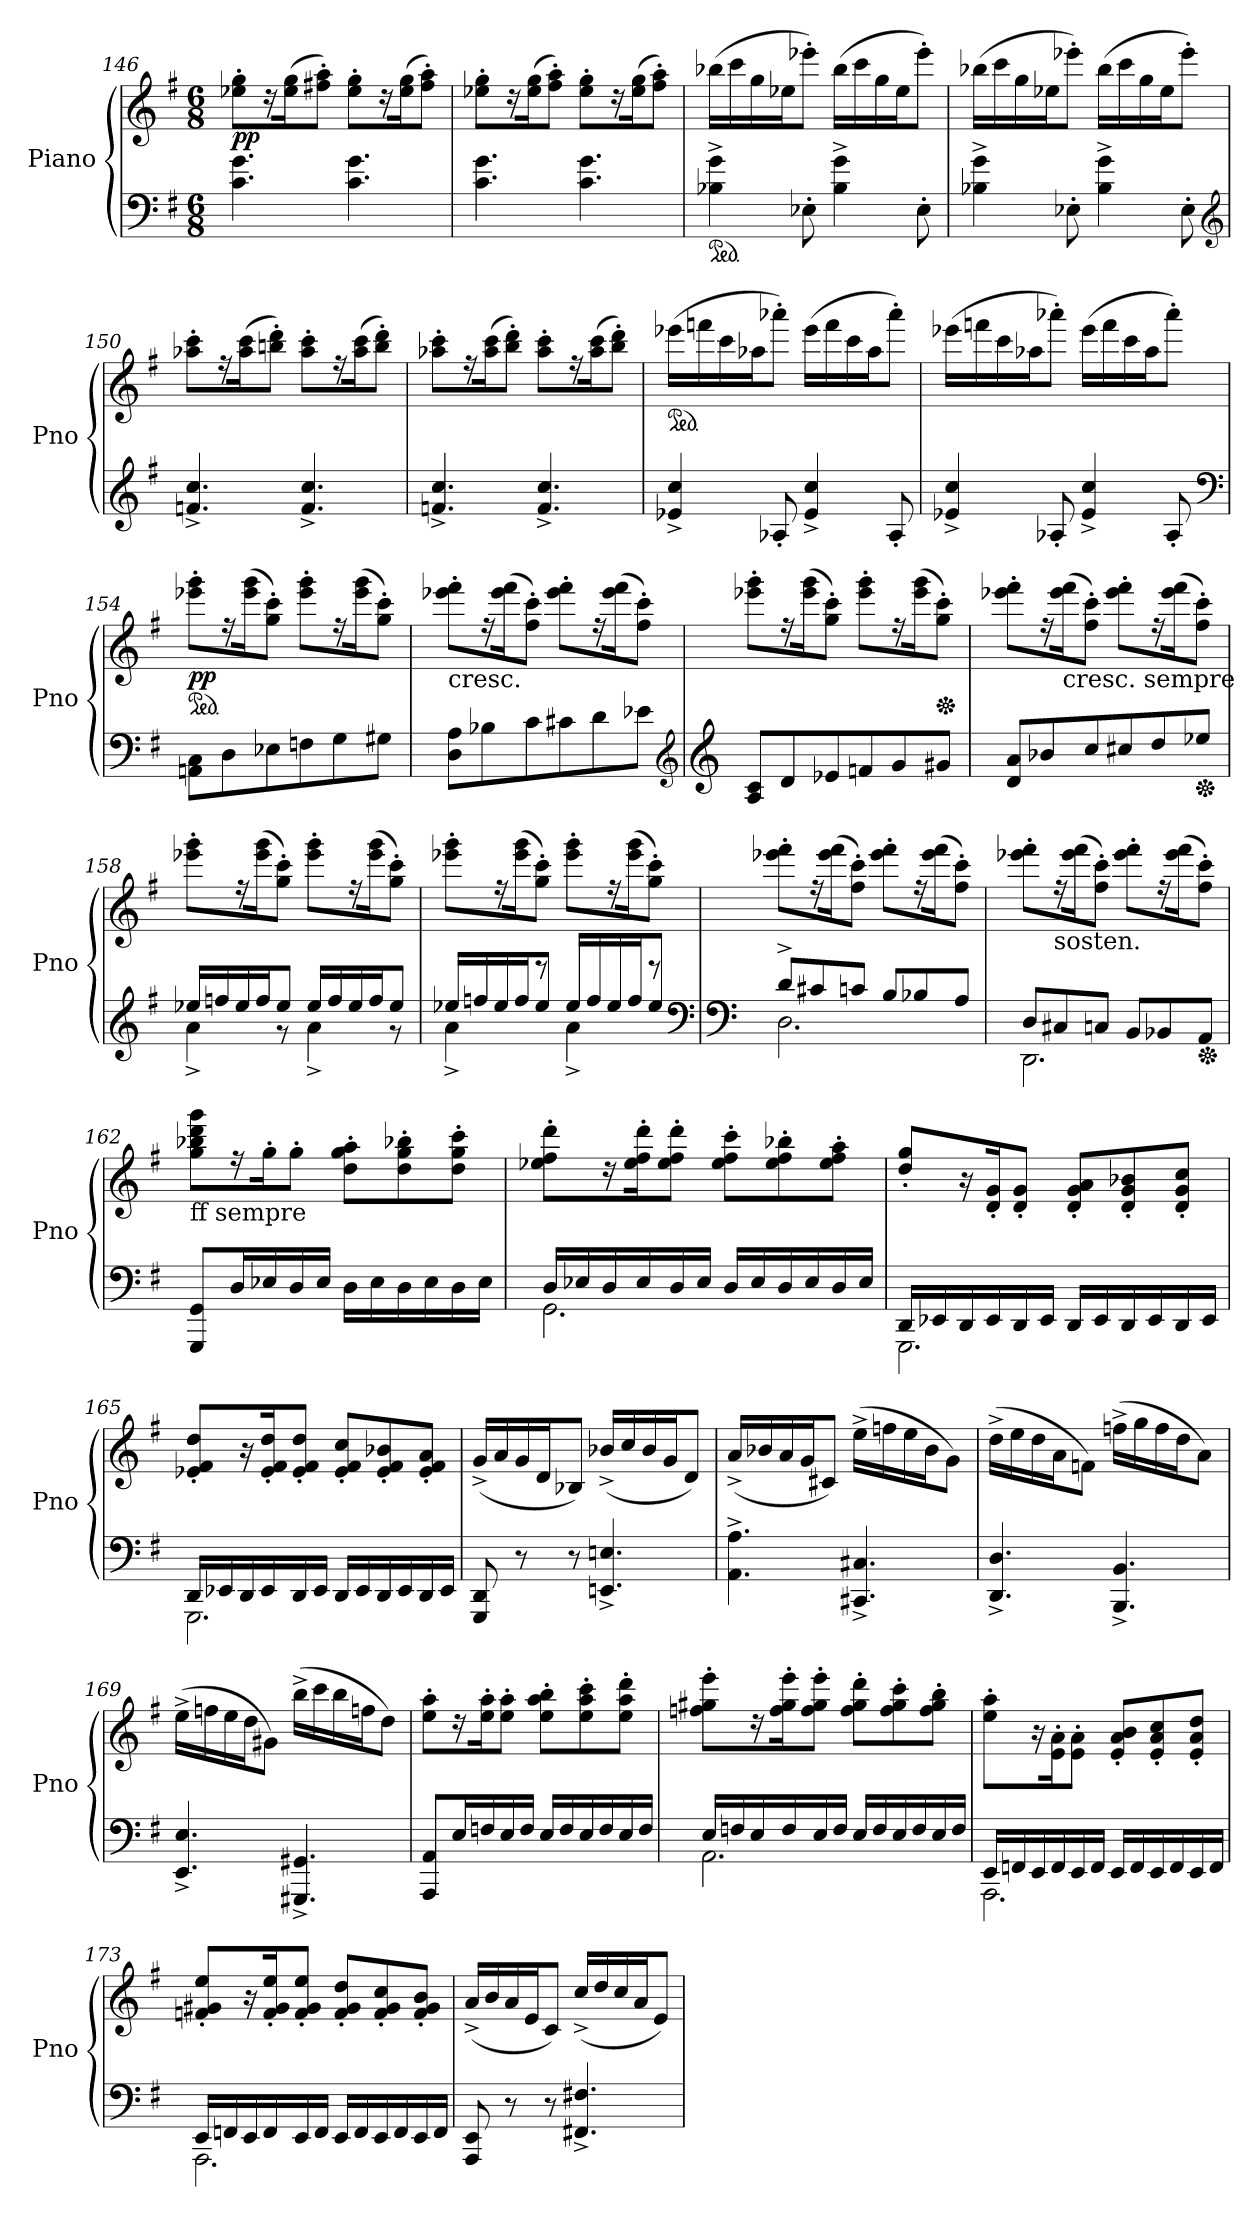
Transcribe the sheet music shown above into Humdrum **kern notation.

**kern	**kern	**dynam
*part1	*part1	*part1
*staff2	*staff1	*staff1/2
*I"Piano	*	*
*I'Pno	*	*
*clefF4	*clefG2	*
*k[f#]	*k[f#]	*
*G:	*G:	*
*M6/8	*M6/8	*
=146	=146	=146
!	!	!LO:DY:b
4.c\ 4.g\	8ee-X\' 8gg\'L	pp
.	16rdd	.
.	(16ee-\ 16gg\K	.
.	8ff#X\' 8aa\'J)	.
4.c\ 4.g\	8ee-\' 8gg\'L	.
.	16rdd	.
.	(16ee-\ 16gg\K	.
.	8ff#\' 8aa\'J)	.
!!LO:PB:g=z
=147	=147	=147
4.c\ 4.g\	8ee-X\' 8gg\'L	.
.	16rdd	.
.	(16ee-\ 16gg\K	.
.	8ff#\' 8aa\'J)	.
4.c\ 4.g\	8ee-\' 8gg\'L	.
.	16rdd	.
.	(16ee-\ 16gg\K	.
.	8ff#\' 8aa\'J)	.
=148	=148	=148
*ped	*	*
4B-X\^ 4g\^	(16bb-X\LL	.
.	16ccc\	.
.	16gg\	.
.	16ee-X\J	.
8E-X'\	8eee-X'\J)	.
4B-\^ 4g\^	(16bb-\LL	.
.	16ccc\	.
.	16gg\	.
.	16ee-\J	.
8E-'\	8eee-'\J)	.
=149	=149	=149
4B-X\^ 4g\^	(16bb-X\LL	.
.	16ccc\	.
.	16gg\	.
.	16ee-X\J	.
8E-X'\	8eee-X'\J)	.
4B-\^ 4g\^	(16bb-\LL	.
.	16ccc\	.
.	16gg\	.
.	16ee-\J	.
8E-'\	8eee-'\J)	.
*clefG2	*	*
=150	=150	=150
4.fn/^ 4.cc/^	8aa-X\' 8ccc\'L	.
.	16rff	.
.	(16aa-\ 16ccc\K	.
.	8bbn\' 8ddd\'J)	.
4.f/^ 4.cc/^	8aa-\' 8ccc\'L	.
.	16rff	.
.	(16aa-\ 16ccc\K	.
.	8bb\' 8ddd\'J)	.
=151	=151	=151
4.fn/^ 4.cc/^	8aa-X\' 8ccc\'L	.
.	16rff	.
.	(16aa-\ 16ccc\K	.
.	8bb\' 8ddd\'J)	.
4.f/^ 4.cc/^	8aa-\' 8ccc\'L	.
.	16rff	.
.	(16aa-\ 16ccc\K	.
.	8bb\' 8ddd\'J)	.
!!LO:LB:g=z
=152	=152	=152
*	*ped	*
4e-X/^ 4cc/^	(16eee-X\LL	.
.	16fffn\	.
.	16ccc\	.
.	16aa-X\J	.
8A-X'/	8aaa-X'\J)	.
4e-/^ 4cc/^	(16eee-\LL	.
.	16fff\	.
.	16ccc\	.
.	16aa-\J	.
8A-'/	8aaa-'\J)	.
=153	=153	=153
4e-X/^ 4cc/^	(16eee-X\LL	.
.	16fffn\	.
.	16ccc\	.
.	16aa-X\J	.
8A-X'/	8aaa-X'\J)	.
4e-/^ 4cc/^	(16eee-\LL	.
.	16fff\	.
.	16ccc\	.
.	16aa-\J	.
8A-'/	8aaa-'\J)	.
*clefF4	*	*
=154	=154	=154
*	*ped	*
!	!	!LO:DY:b
8AAn\ 8C\L	8eee-X\' 8ggg\'L	pp
8D\	16rff	.
.	(16eee-\ 16ggg\K	.
8E-X\	8gg\' 8ccc\'J)	.
8Fn\	8eee-\' 8ggg\'L	.
8G\	16rff	.
.	(16eee-\ 16ggg\K	.
8G#X\J	8gg\' 8ccc\'J)	.
=155	=155	=155
!	!LO:TX:b:t=cresc.	!
8D\ 8A\L	8eee-X\' 8fff#\'L	.
8B-X\	16rff	.
.	(16eee-\ 16fff#\K	.
8c\	8ff#\' 8ccc\'J)	.
8c#X\	8eee-\' 8fff#\'L	.
8d\	16rff	.
.	(16eee-\ 16fff#\K	.
8e-X\J	8ff#\' 8ccc\'J)	.
*clefG2	*	*
!!LO:LB:g=z
=156	=156	=156
*clefG2	*	*
8A/ 8c/L	8eee-X\' 8ggg\'L	.
8d/	16rff	.
.	(16eee-\ 16ggg\K	.
8e-X/	8gg\' 8ccc\'J)	.
8fn/	8eee-\' 8ggg\'L	.
8g/	16rff	.
.	(16eee-\ 16ggg\K	.
*	*Xped	*
8g#X/J	8gg\' 8ccc\'J)	.
=157	=157	=157
8d/ 8a/L	8eee-X\' 8fff#\'L	.
8b-X/	16rff	.
!	!LO:TX:b:t=cresc. sempre	!
.	(16eee-\ 16fff#\K	.
8cc/	8ff#\' 8ccc\'J)	.
8cc#X/	8eee-\' 8fff#\'L	.
8dd/	16rff	.
.	(16eee-\ 16fff#\K	.
*Xped	*	*
8ee-X/J	8ff#\' 8ccc\'J)	.
=158	=158	=158
*^	*	*
16ee-X/LL	4a^\	8eee-X\' 8ggg\'L	.
16ffn/	.	.	.
16ee-/	.	16rff	.
16ff/J	.	(16eee-\ 16ggg\K	.
8ee-/J	8rg	8gg\' 8ccc\'J)	.
16ee-/LL	4a^\	8eee-\' 8ggg\'L	.
16ff/	.	.	.
16ee-/	.	16rff	.
16ff/J	.	(16eee-\ 16ggg\K	.
8ee-/J	8rg	8gg\' 8ccc\'J)	.
=159	=159	=159	=159
16ee-X/LL	4a^\	8eee-X\' 8ggg\'L	.
16ffn/	.	.	.
16ee-/	.	16rff	.
16ff/J	.	(16eee-\ 16ggg\K	.
8ee-/J	8reee	8gg\' 8ccc\'J)	.
16ee-/LL	4a^\	8eee-\' 8ggg\'L	.
16ff/	.	.	.
16ee-/	.	16rff	.
16ff/J	.	(16eee-\ 16ggg\K	.
8ee-/J	8reee	8gg\' 8ccc\'J)	.
*clefF4	*	*	*
!!LO:LB:g=z
=160	=160	=160	=160
*clefF4	*	*	*
8d^/L	2.D\	8eee-X\' 8fff#\'L	.
8c#X/	.	16rff	.
.	.	(16eee-\ 16fff#\K	.
8cn/J	.	8ff#\' 8ccc\'J)	.
8B/L	.	8eee-\' 8fff#\'L	.
8B-X/	.	16rff	.
.	.	(16eee-\ 16fff#\K	.
8A/J	.	8ff#\' 8ccc\'J)	.
=161	=161	=161	=161
8D/L	2.DD\	8eee-X\' 8fff#\'L	.
!	!	!LO:TX:b:t=sosten.	!
8C#X/	.	16rff	.
.	.	(16eee-\ 16fff#\K	.
8Cn/J	.	8ff#\' 8ccc\'J)	.
8BB/L	.	8eee-\' 8fff#\'L	.
8BB-X/	.	16rff	.
.	.	(16eee-\ 16fff#\K	.
*Xped	*	*	*
8AA/J	.	8ff#\' 8ccc\'J)	.
*v	*v	*	*
=162	=162	=162
!	!LO:TX:b:t=ff sempre	!
8GGG/ 8GG/L	8gg\ 8bb-X\ 8ddd\ 8ggg\L	.
16D/L	16rff	.
16E-X/	16gg'\K	.
16D/	8gg'\J	.
16E-/JJ	.	.
16D\LL	8dd\' 8gg\' 8aa\'L	.
16E-\	.	.
16D\	8dd\' 8gg\' 8bb-X\'	.
16E-\	.	.
16D\	8dd\' 8gg\' 8ccc\'J	.
16E-\JJ	.	.
!!LO:LB:g=z
=163	=163	=163
*^	*	*
16D/LL	2.GG\	8ee-X\' 8ff#\' 8ddd\'L	.
16E-X/	.	.	.
16D/	.	16rdd	.
16E-/	.	16ee-\' 16ff#\' 16ddd\'K	.
16D/	.	8ee-\' 8ff#\' 8ddd\'J	.
16E-/JJ	.	.	.
16D/LL	.	8ee-\' 8ff#\' 8ccc\'L	.
16E-/	.	.	.
16D/	.	8ee-\' 8ff#\' 8bb-X\'	.
16E-/	.	.	.
16D/	.	8ee-\' 8ff#\' 8aa\'J	.
16E-/JJ	.	.	.
=164	=164	=164	=164
16DD/LL	2.GGG\	8dd/' 8gg/'L	.
16EE-X/	.	.	.
16DD/	.	16r	.
16EE-/	.	16d/' 16g/'K	.
16DD/	.	8d/' 8g/'J	.
16EE-/JJ	.	.	.
16DD/LL	.	8d/' 8g/' 8a/'L	.
16EE-/	.	.	.
16DD/	.	8d/' 8g/' 8b-X/'	.
16EE-/	.	.	.
16DD/	.	8d/' 8g/' 8cc/'J	.
16EE-/JJ	.	.	.
=165	=165	=165	=165
16DD/LL	2.GGG\	8e-X/' 8f#/' 8dd/'L	.
16EE-X/	.	.	.
16DD/	.	16r	.
16EE-/	.	16e-/' 16f#/' 16dd/'K	.
16DD/	.	8e-/' 8f#/' 8dd/'J	.
16EE-/JJ	.	.	.
16DD/LL	.	8e-/' 8f#/' 8cc/'L	.
16EE-/	.	.	.
16DD/	.	8e-/' 8f#/' 8b-X/'	.
16EE-/	.	.	.
16DD/	.	8e-/' 8f#/' 8a/'J	.
16EE-/JJ	.	.	.
*v	*v	*	*
!!LO:PB:g=z
=166	=166	=166
8GGG/ 8DD/	(16g^/LL	.
.	16a/	.
8r	16g/	.
.	16d/J	.
8r	8B-X/J)	.
4.EEn/^ 4.En/^	(16b-X^/LL	.
.	16cc/	.
.	16b-/	.
.	16g/J	.
.	8d/J)	.
=167	=167	=167
4.AA\^ 4.A\^	(16a^/LL	.
.	16b-X/	.
.	16a/	.
.	16g/J	.
.	8c#X/J)	.
4.CC#X/^ 4.C#X/^	(16ee^\LL	.
.	16ffn\	.
.	16ee\	.
.	16b-\J	.
.	8g\J)	.
=168	=168	=168
4.DD/^ 4.D/^	(16dd^\LL	.
.	16ee\	.
.	16dd\	.
.	16a\J	.
.	8fn\J)	.
4.BBB/^ 4.BB/^	(16ffn^\LL	.
.	16gg\	.
.	16ff\	.
.	16dd\J	.
.	8a\J)	.
=169	=169	=169
4.EE/^ 4.E/^	(16ee^\LL	.
.	16ffn\	.
.	16ee\	.
.	16dd\J	.
.	8g#X\J)	.
4.GGG#X/^ 4.GG#X/^	(16bb^\LL	.
.	16ccc\	.
.	16bb\	.
.	16ffn\J	.
.	8dd\J)	.
!!LO:LB:g=z
=170	=170	=170
8AAA/ 8AA/L	8ee\' 8aa\'L	.
16E/L	16rdd	.
16Fn/	16ee\' 16aa\'K	.
16E/	8ee\' 8aa\'J	.
16F/JJ	.	.
16E/LL	8ee\' 8aa\' 8bb\'L	.
16F/	.	.
16E/	8ee\' 8aa\' 8ccc\'	.
16F/	.	.
16E/	8ee\' 8aa\' 8ddd\'J	.
16F/JJ	.	.
=171	=171	=171
*^	*	*
16E/LL	2.AA\	8ffn\' 8gg#X\' 8eee\'L	.
16Fn/	.	.	.
16E/	.	16rdd	.
16F/	.	16ff\' 16gg#\' 16eee\'K	.
16E/	.	8ff\' 8gg#\' 8eee\'J	.
16F/JJ	.	.	.
16E/LL	.	8ff\' 8gg#\' 8ddd\'L	.
16F/	.	.	.
16E/	.	8ff\' 8gg#\' 8ccc\'	.
16F/	.	.	.
16E/	.	8ff\' 8gg#\' 8bb\'J	.
16F/JJ	.	.	.
=172	=172	=172	=172
16EE/LL	2.AAA\	8ee\' 8aa\'L	.
16FFn/	.	.	.
16EE/	.	16r	.
16FF/	.	16e\' 16a\'K	.
16EE/	.	8e\' 8a\'J	.
16FF/JJ	.	.	.
16EE/LL	.	8e/' 8a/' 8b/'L	.
16FF/	.	.	.
16EE/	.	8e/' 8a/' 8cc/'	.
16FF/	.	.	.
16EE/	.	8e/' 8a/' 8dd/'J	.
16FF/JJ	.	.	.
!!LO:LB:g=z
=173	=173	=173	=173
16EE/LL	2.AAA\	8fn/' 8g#X/' 8ee/'L	.
16FFn/	.	.	.
16EE/	.	16r	.
16FF/	.	16f/' 16g#/' 16ee/'K	.
16EE/	.	8f/' 8g#/' 8ee/'J	.
16FF/JJ	.	.	.
16EE/LL	.	8f/' 8g#/' 8dd/'L	.
16FF/	.	.	.
16EE/	.	8f/' 8g#/' 8cc/'	.
16FF/	.	.	.
16EE/	.	8f/' 8g#/' 8b/'J	.
16FF/JJ	.	.	.
*v	*v	*	*
=174	=174	=174
8AAA/ 8EE/	(16a^/LL	.
.	16b/	.
8r	16a/	.
.	16e/J	.
8r	8c/J)	.
4.FF#X/^ 4.F#X/^	(16cc^/LL	.
.	16dd/	.
.	16cc/	.
.	16a/J	.
.	8e/J)	.
=	=	=
*-	*-	*-
